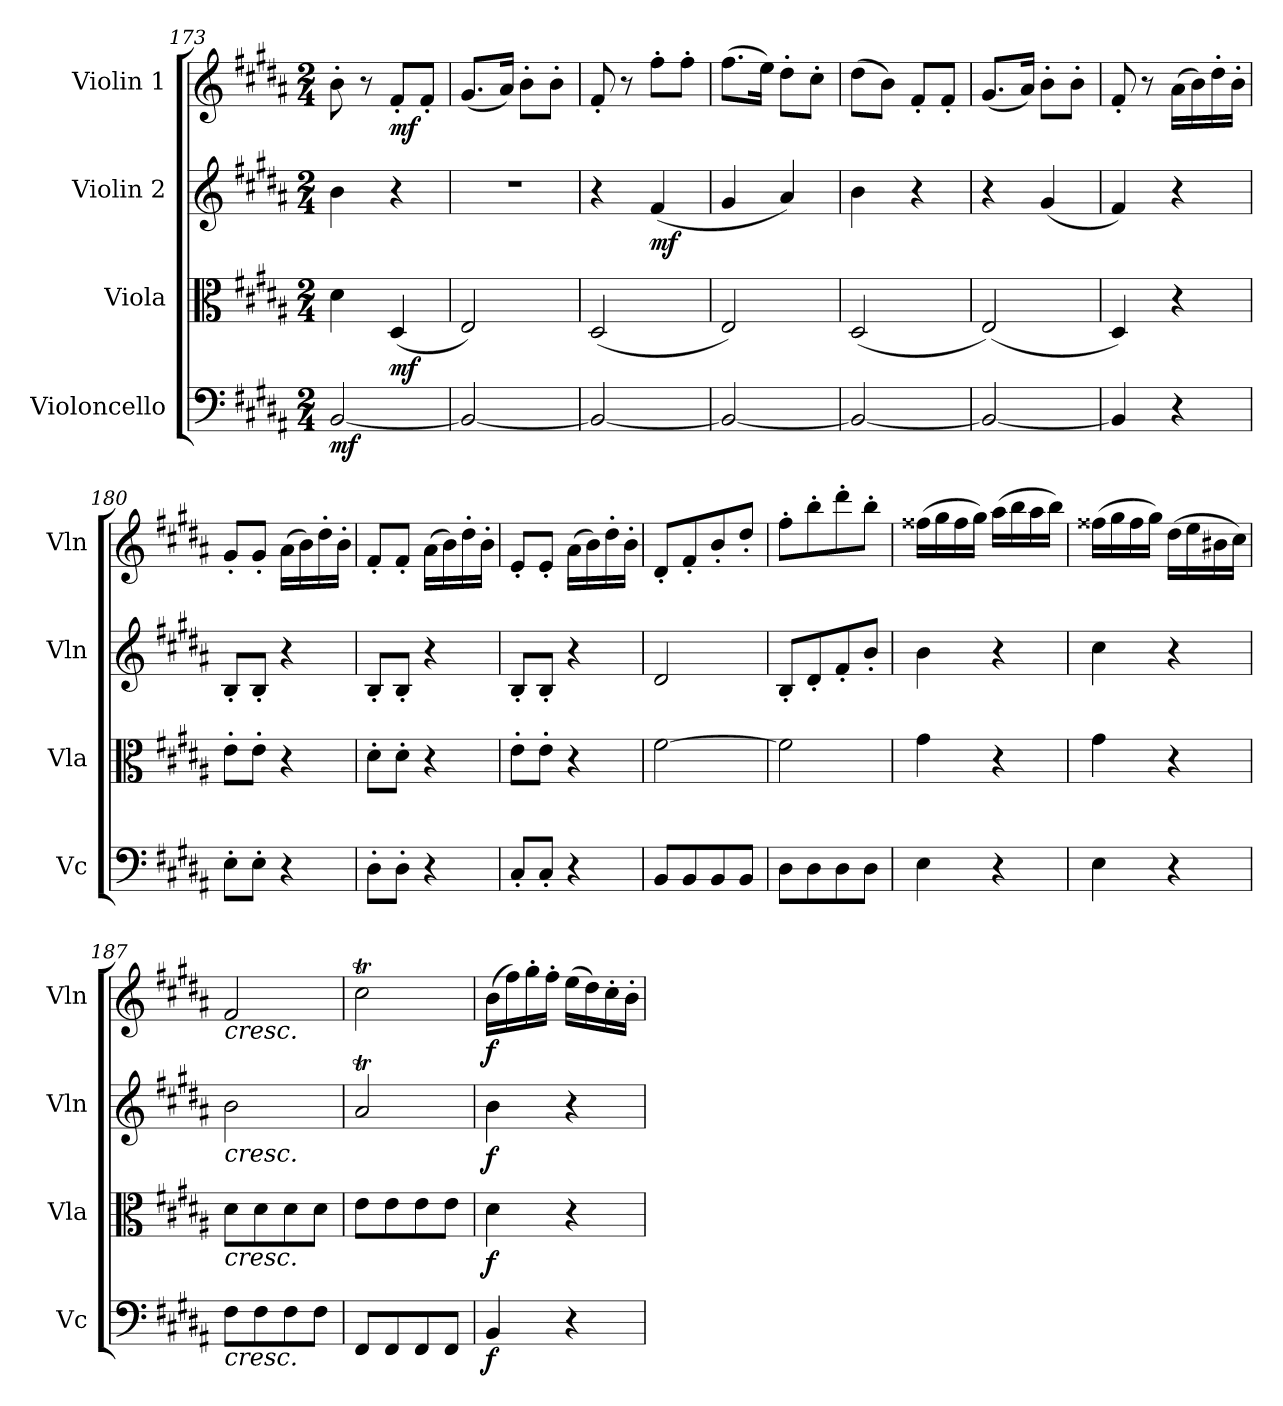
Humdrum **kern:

**kern	**dynam	**kern	**dynam	**kern	**dynam	**kern	**dynam
*part4	*part4	*part3	*part3	*part2	*part2	*part1	*part1
*staff4	*staff4	*staff3	*staff3	*staff2	*staff2	*staff1	*staff1
*I"Violoncello	*	*I"Viola	*	*I"Violin 2	*	*I"Violin 1	*
*I'Vc	*	*I'Vla	*	*I'Vln	*	*I'Vln	*
*clefF4	*	*clefC3	*	*clefG2	*	*clefG2	*
*k[f#c#g#d#a#]	*	*k[f#c#g#d#a#]	*	*k[f#c#g#d#a#]	*	*k[f#c#g#d#a#]	*
*M2/4	*	*M2/4	*	*M2/4	*	*M2/4	*
=173	=173	=173	=173	=173	=173	=173	=173
!	!LO:DY:b	!	!	!	!	!	!
[2BB/	mf	4d#\	.	4b\	.	8b'\	.
.	.	.	.	.	.	8r	.
!	!	!	!LO:DY:b	!	!	!	!LO:DY:b
.	.	(4D#/	mf	4r	.	8f#'/L	mf
.	.	.	.	.	.	8f#'/J	.
=174	=174	=174	=174	=174	=174	=174	=174
2BB/_	.	2E/)	.	2r	.	(8.g#/L	.
.	.	.	.	.	.	16a#/Jk)	.
.	.	.	.	.	.	8b'\L	.
.	.	.	.	.	.	8b'\J	.
=175	=175	=175	=175	=175	=175	=175	=175
2BB/_	.	(2D#/	.	4r	.	8f#'/	.
.	.	.	.	.	.	8r	.
!	!	!	!	!	!LO:DY:b	!	!
.	.	.	.	(4f#/	mf	8ff#'\L	.
.	.	.	.	.	.	8ff#'\J	.
=176	=176	=176	=176	=176	=176	=176	=176
2BB/_	.	2E/)	.	4g#/	.	(8.ff#\L	.
.	.	.	.	.	.	16ee\Jk)	.
.	.	.	.	4a#/)	.	8dd#'\L	.
.	.	.	.	.	.	8cc#'\J	.
!!LO:LB:g=z
=177	=177	=177	=177	=177	=177	=177	=177
2BB/_	.	(2D#/	.	4b\	.	(8dd#\L	.
.	.	.	.	.	.	8b\J)	.
.	.	.	.	4r	.	8f#'/L	.
.	.	.	.	.	.	8f#'/J	.
!!LO:LB:g=z
=178	=178	=178	=178	=178	=178	=178	=178
2BB/_	.	(2E/)	.	4r	.	(8.g#/L	.
.	.	.	.	.	.	16a#/Jk)	.
.	.	.	.	(4g#/	.	8b'\L	.
.	.	.	.	.	.	8b'\J	.
=179	=179	=179	=179	=179	=179	=179	=179
4BB/]	.	4D#/)	.	4f#/)	.	8f#'/	.
.	.	.	.	.	.	8r	.
4r	.	4r	.	4r	.	(16a#\LL	.
.	.	.	.	.	.	16b\)	.
.	.	.	.	.	.	16dd#'\	.
.	.	.	.	.	.	16b'\JJ	.
=180	=180	=180	=180	=180	=180	=180	=180
8E'\L	.	8e'\L	.	8B'/L	.	8g#'/L	.
8E'\J	.	8e'\J	.	8B'/J	.	8g#'/J	.
4r	.	4r	.	4r	.	(16a#\LL	.
.	.	.	.	.	.	16b\)	.
.	.	.	.	.	.	16dd#'\	.
.	.	.	.	.	.	16b'\JJ	.
=181	=181	=181	=181	=181	=181	=181	=181
8D#'\L	.	8d#'\L	.	8B'/L	.	8f#'/L	.
8D#'\J	.	8d#'\J	.	8B'/J	.	8f#'/J	.
4r	.	4r	.	4r	.	(16a#\LL	.
.	.	.	.	.	.	16b\)	.
.	.	.	.	.	.	16dd#'\	.
.	.	.	.	.	.	16b'\JJ	.
=182	=182	=182	=182	=182	=182	=182	=182
8C#'/L	.	8e'\L	.	8B'/L	.	8e'/L	.
8C#'/J	.	8e'\J	.	8B'/J	.	8e'/J	.
4r	.	4r	.	4r	.	(16a#\LL	.
.	.	.	.	.	.	16b\)	.
.	.	.	.	.	.	16dd#'\	.
.	.	.	.	.	.	16b'\JJ	.
=183	=183	=183	=183	=183	=183	=183	=183
8BB/L	.	[2f#\	.	2d#/	.	8d#'/L	.
8BB/	.	.	.	.	.	8f#'/	.
8BB/	.	.	.	.	.	8b'/	.
8BB/J	.	.	.	.	.	8dd#'/J	.
=184	=184	=184	=184	=184	=184	=184	=184
8D#\L	.	2f#\]	.	8B'/L	.	8ff#'\L	.
8D#\	.	.	.	8d#'/	.	8bb'\	.
8D#\	.	.	.	8f#'/	.	8ddd#'\	.
8D#\J	.	.	.	8b'/J	.	8bb'\J	.
!!LO:LB:g=z
=185	=185	=185	=185	=185	=185	=185	=185
4E\	.	4g#\	.	4b\	.	(16ff##X\LL	.
.	.	.	.	.	.	16gg#\	.
.	.	.	.	.	.	16ff##\	.
.	.	.	.	.	.	16gg#\JJ)	.
4r	.	4r	.	4r	.	(16aa#\LL	.
.	.	.	.	.	.	16bb\	.
.	.	.	.	.	.	16aa#\	.
.	.	.	.	.	.	16bb\JJ)	.
=186	=186	=186	=186	=186	=186	=186	=186
4E\	.	4g#\	.	4cc#\	.	(16ff##X\LL	.
.	.	.	.	.	.	16gg#\	.
.	.	.	.	.	.	16ff##\	.
.	.	.	.	.	.	16gg#\JJ)	.
4r	.	4r	.	4r	.	(16dd#\LL	.
.	.	.	.	.	.	16ee\	.
.	.	.	.	.	.	16b#X\	.
.	.	.	.	.	.	16cc#\JJ)	.
=187	=187	=187	=187	=187	=187	=187	=187
!	!	!	!	!	!	!LO:TX:b:i:t=cresc.	!
!	!	!	!	!LO:TX:b:i:t=cresc.	!	!	!
!	!	!LO:TX:b:i:t=cresc.	!	!	!	!	!
!LO:TX:b:i:t=cresc.	!	!	!	!	!	!	!
8F#\L	.	8d#\L	.	2b\	.	2f#/	.
8F#\	.	8d#\	.	.	.	.	.
8F#\	.	8d#\	.	.	.	.	.
8F#\J	.	8d#\J	.	.	.	.	.
=188	=188	=188	=188	=188	=188	=188	=188
8FF#/L	.	8e\L	.	2a#t/	.	2cc#T\	.
8FF#/	.	8e\	.	.	.	.	.
8FF#/	.	8e\	.	.	.	.	.
8FF#/J	.	8e\J	.	.	.	.	.
=189	=189	=189	=189	=189	=189	=189	=189
!	!LO:DY:b	!	!LO:DY:b	!	!LO:DY:b	!	!LO:DY:b
4BB/	f	4d#\	f	4b\	f	(16b\LL	f
.	.	.	.	.	.	16ff#\)	.
.	.	.	.	.	.	16gg#'\	.
.	.	.	.	.	.	16ff#'\JJ	.
4r	.	4r	.	4r	.	(16ee\LL	.
.	.	.	.	.	.	16dd#\)	.
.	.	.	.	.	.	16cc#'\	.
.	.	.	.	.	.	16b'\JJ	.
=	=	=	=	=	=	=	=
*-	*-	*-	*-	*-	*-	*-	*-
